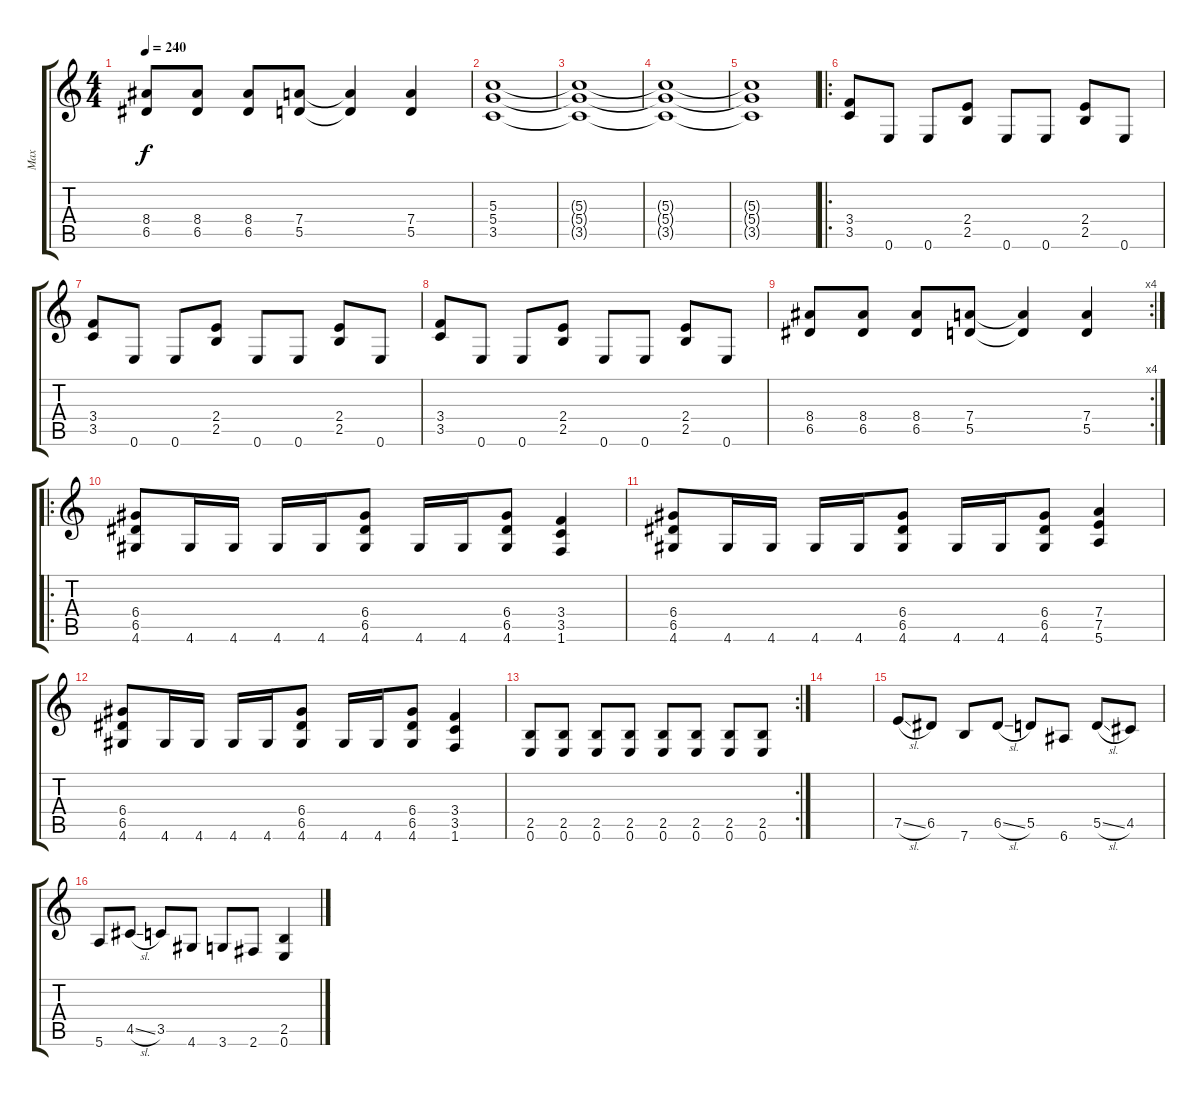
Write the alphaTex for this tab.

\track ("Max" "Max") {instrument distortionguitar}
\staff {score tabs}
\tuning (E4 B3 G3 D3 A2 E2) {hide}
\ts (4 4)
\tempo 240
\clef g2
\ks c
(8.4 6.5).8{dy f} (8.4 6.5).8 (8.4 6.5).8 (7.4 5.5).8 (7.4{t} 5.5{t}).4 (7.4 5.5).4 |
(5.3 5.4 3.5).1 |
(5.3{t} 5.4{t} 3.5{t}).1 |
(5.3{t} 5.4{t} 3.5{t}).1 |
(5.3{t} 5.4{t} 3.5{t}).1 |
\ro
(3.4 3.5).8 0.6.8 0.6.8 (2.4 2.5).8 0.6.8 0.6.8 (2.4 2.5).8 0.6.8 |
(3.4 3.5).8 0.6.8 0.6.8 (2.4 2.5).8 0.6.8 0.6.8 (2.4 2.5).8 0.6.8 |
(3.4 3.5).8 0.6.8 0.6.8 (2.4 2.5).8 0.6.8 0.6.8 (2.4 2.5).8 0.6.8 |
\rc 4
(8.4 6.5).8 (8.4 6.5).8 (8.4 6.5).8 (7.4 5.5).8 (7.4{t} 5.5{t}).4 (7.4 5.5).4 |
\ro
(6.4 6.5 4.6).8 4.6.16 4.6.16 4.6.16 4.6.16 (6.4 6.5 4.6).8 4.6.16 4.6.16 (6.4 6.5 4.6).8 (3.4 3.5 1.6).4 |
(6.4 6.5 4.6).8 4.6.16 4.6.16 4.6.16 4.6.16 (6.4 6.5 4.6).8 4.6.16 4.6.16 (6.4 6.5 4.6).8 (7.4 7.5 5.6).4 |
(6.4 6.5 4.6).8 4.6.16 4.6.16 4.6.16 4.6.16 (6.4 6.5 4.6).8 4.6.16 4.6.16 (6.4 6.5 4.6).8 (3.4 3.5 1.6).4 |
\rc 2
(2.5 0.6).8 (2.5 0.6).8 (2.5 0.6).8 (2.5 0.6).8 (2.5 0.6).8 (2.5 0.6).8 (2.5 0.6).8 (2.5 0.6).8 |
|
7.5{sl}.8 6.5.8 7.6.8 6.5{sl}.8 5.5.8 6.6.8 5.5{sl}.8 4.5.8 |
5.6.8 4.5{sl}.8 3.5.8 4.6.8 3.6.8 2.6.8 (2.5 0.6).4
